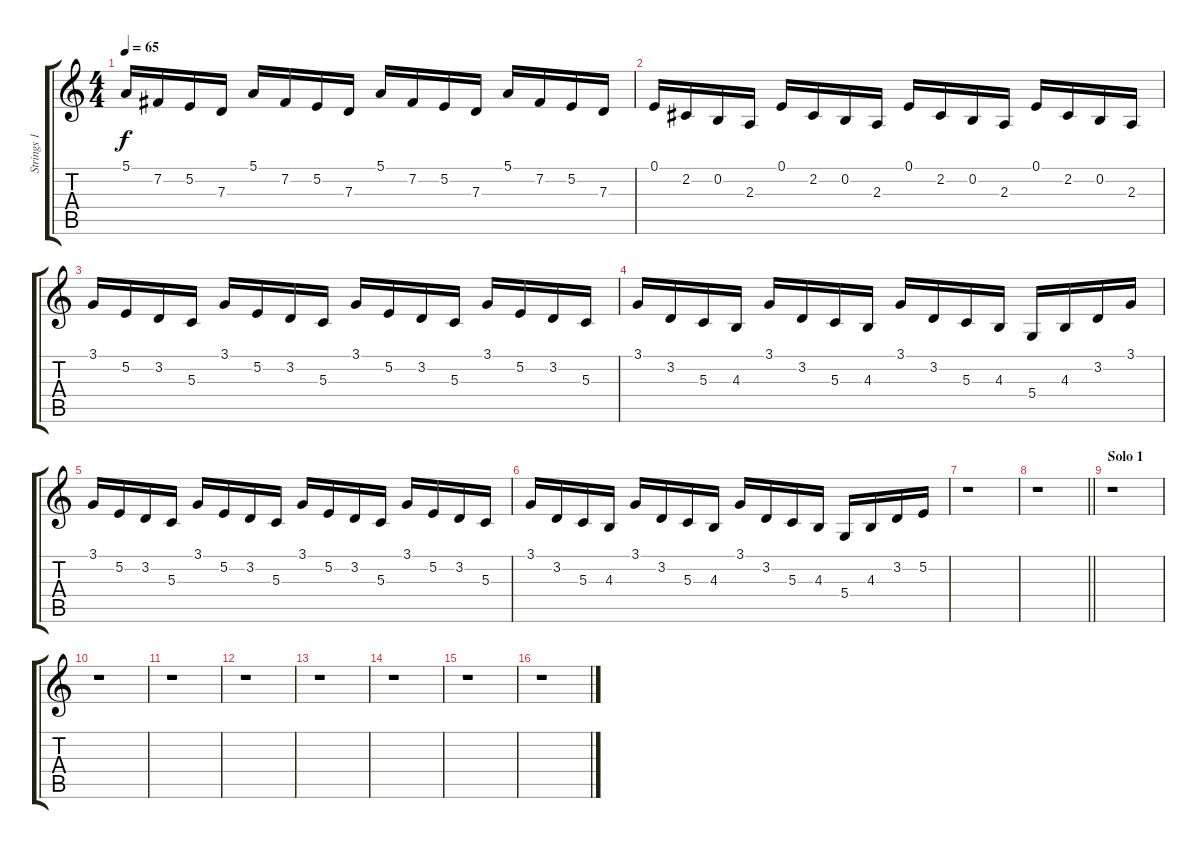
\track ("Strings 1" "Strings 1") {instrument synthstrings1}
\staff {score tabs}
\tuning (E4 B3 G3 D3 A2 E2) {hide}
\ts (4 4)
\tempo 65
\clef g2
\ks c
5.1.16{dy f} 7.2.16 5.2.16 7.3.16 5.1.16 7.2.16 5.2.16 7.3.16 5.1.16 7.2.16 5.2.16 7.3.16 5.1.16 7.2.16 5.2.16 7.3.16 |
0.1.16 2.2.16 0.2.16 2.3.16 0.1.16 2.2.16 0.2.16 2.3.16 0.1.16 2.2.16 0.2.16 2.3.16 0.1.16 2.2.16 0.2.16 2.3.16 |
3.1.16 5.2.16 3.2.16 5.3.16 3.1.16 5.2.16 3.2.16 5.3.16 3.1.16 5.2.16 3.2.16 5.3.16 3.1.16 5.2.16 3.2.16 5.3.16 |
3.1.16 3.2.16 5.3.16 4.3.16 3.1.16 3.2.16 5.3.16 4.3.16 3.1.16 3.2.16 5.3.16 4.3.16 5.4.16 4.3.16 3.2.16 3.1.16 |
3.1.16 5.2.16 3.2.16 5.3.16 3.1.16 5.2.16 3.2.16 5.3.16 3.1.16 5.2.16 3.2.16 5.3.16 3.1.16 5.2.16 3.2.16 5.3.16 |
3.1.16 3.2.16 5.3.16 4.3.16 3.1.16 3.2.16 5.3.16 4.3.16 3.1.16 3.2.16 5.3.16 4.3.16 5.4.16 4.3.16 3.2.16 5.2.16 |
r.1 |
\barLineRight lightlight
r.1 |
\section ("" "Solo 1")
r.1 |
r.1 |
r.1 |
r.1 |
r.1 |
r.1 |
r.1 |
r.1
